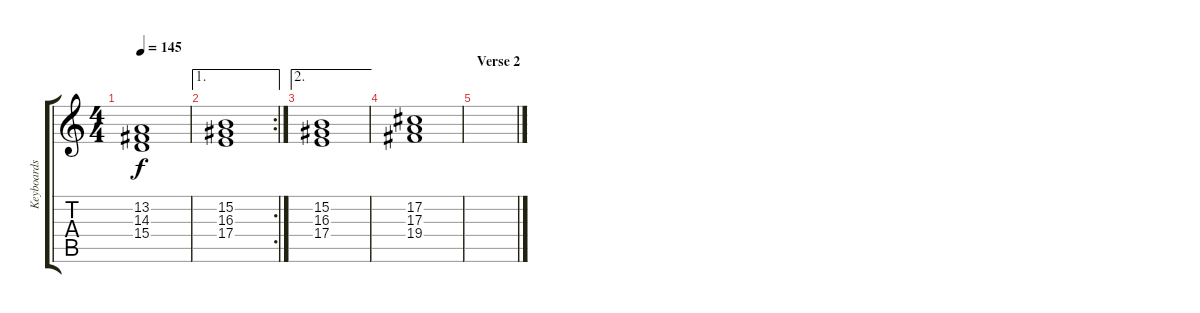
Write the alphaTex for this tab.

\track ("Keyboards 3" "Keyboards ") {instrument stringensemble1}
\staff {score tabs}
\tuning (Db4 Ab3 E3 B2 Gb2 Db2) {hide}
\ts (4 4)
\tempo 145
\clef g2
\ks c
(13.2 14.3 15.4).1{dy f} |
\ae 1
\rc 2
(15.2 16.3 17.4).1 |
\ae 2
(15.2 16.3 17.4).1 |
(17.2 17.3 19.4).1 |
\section ("" "Verse 2")
